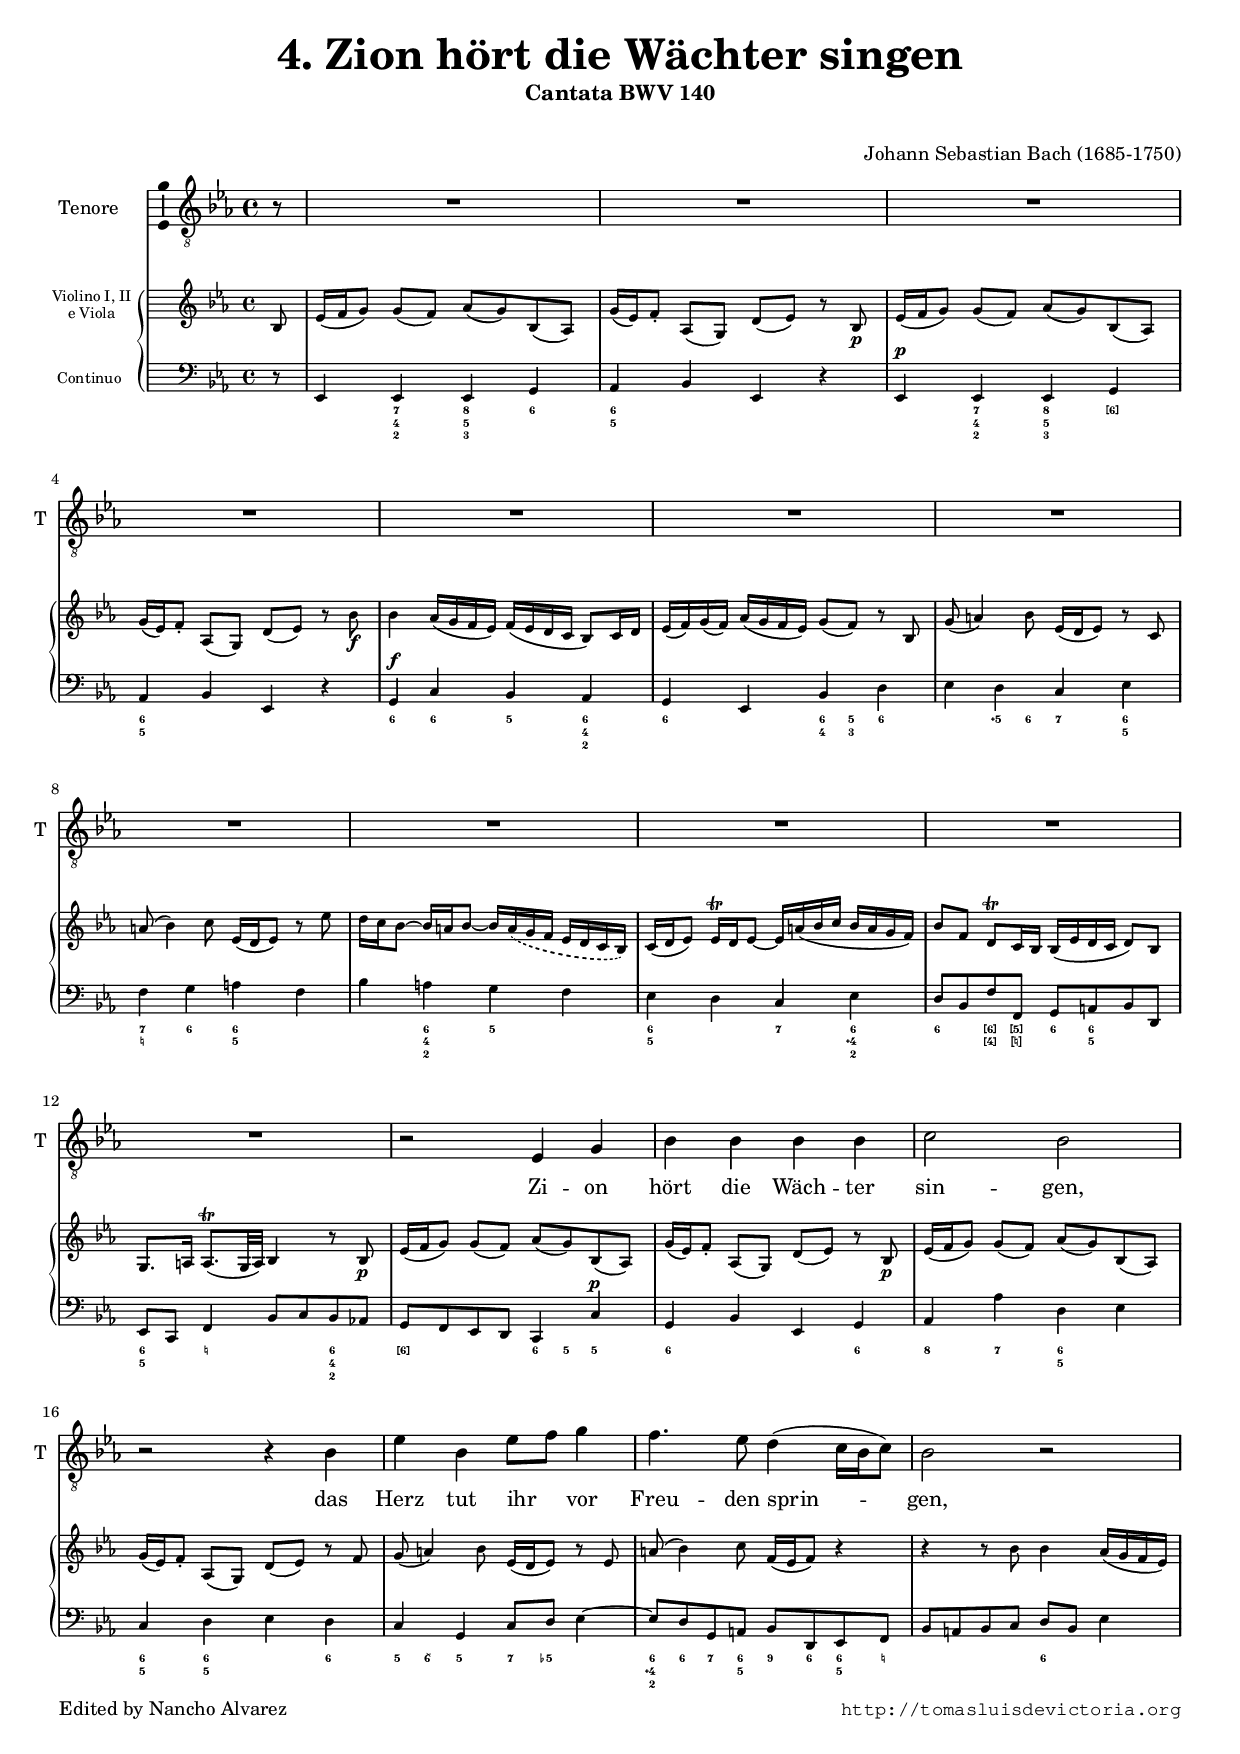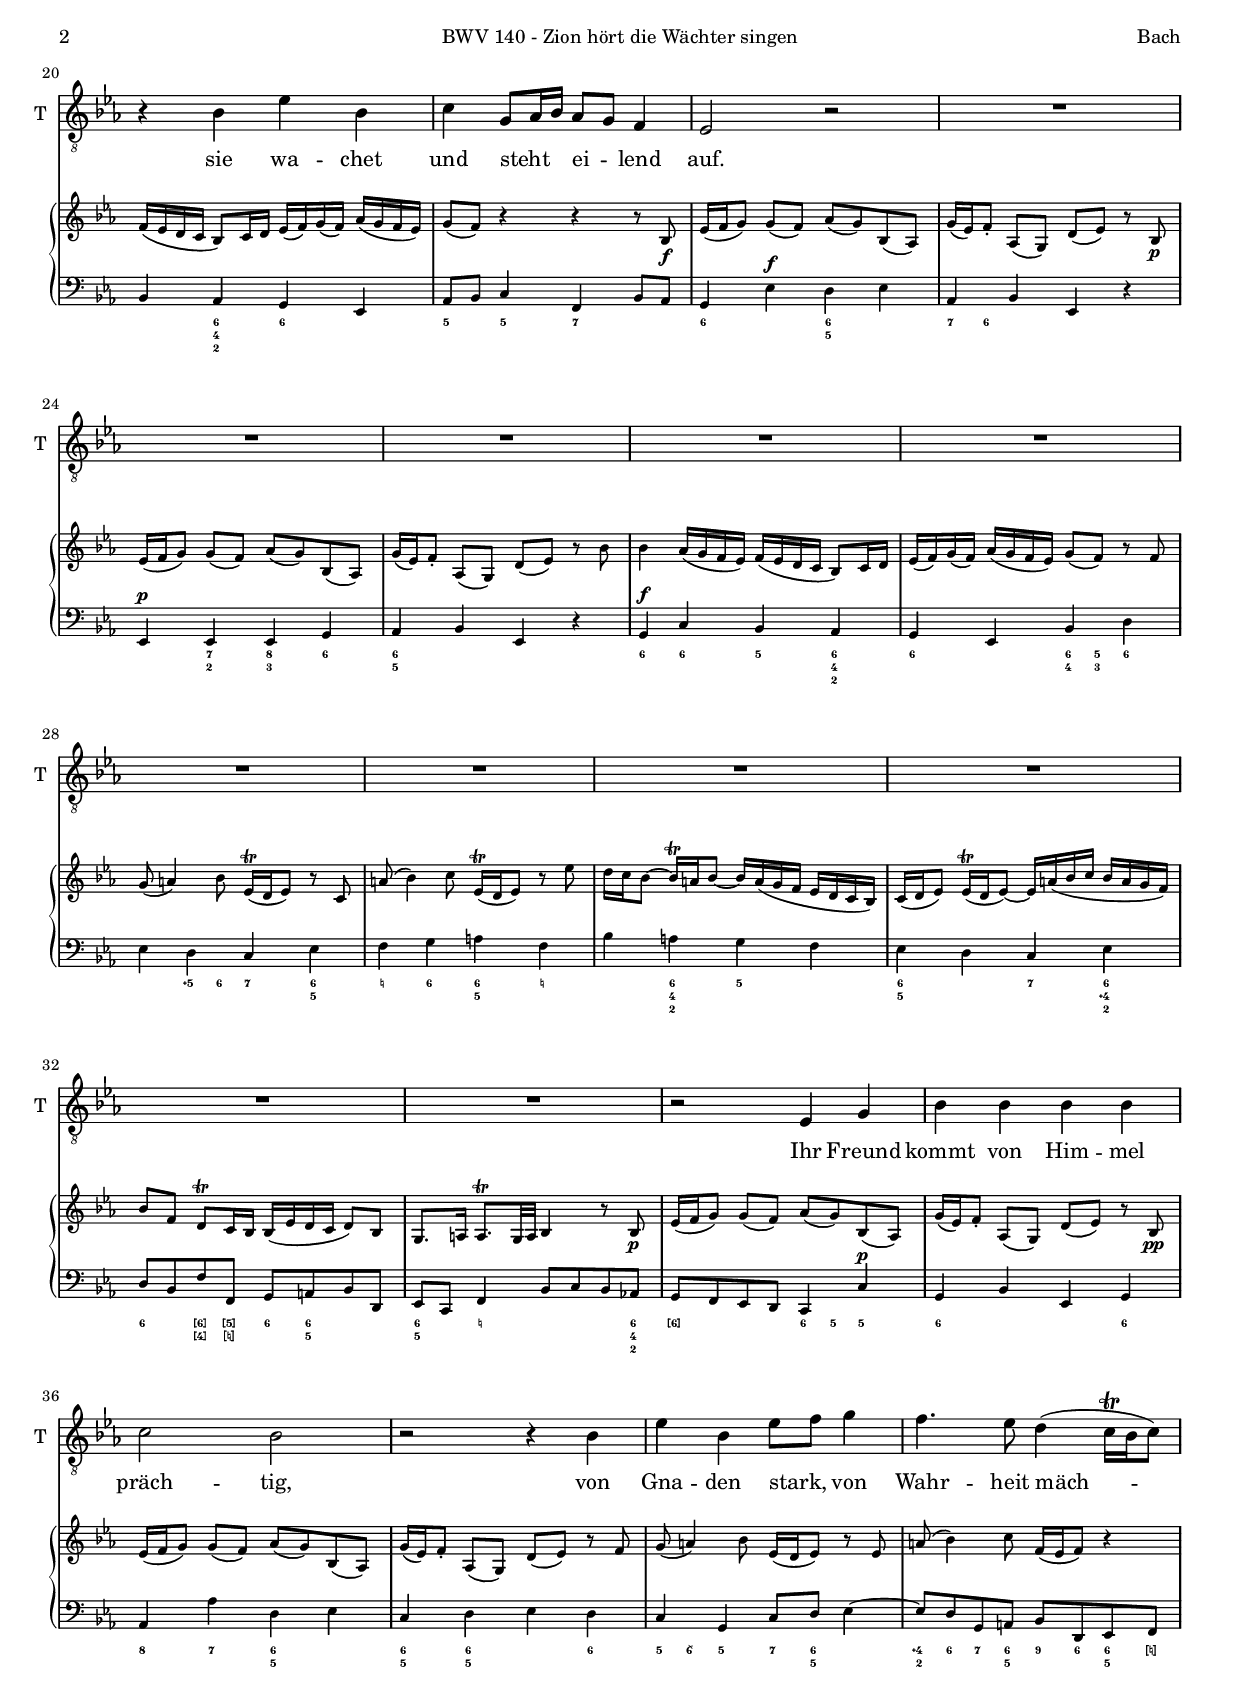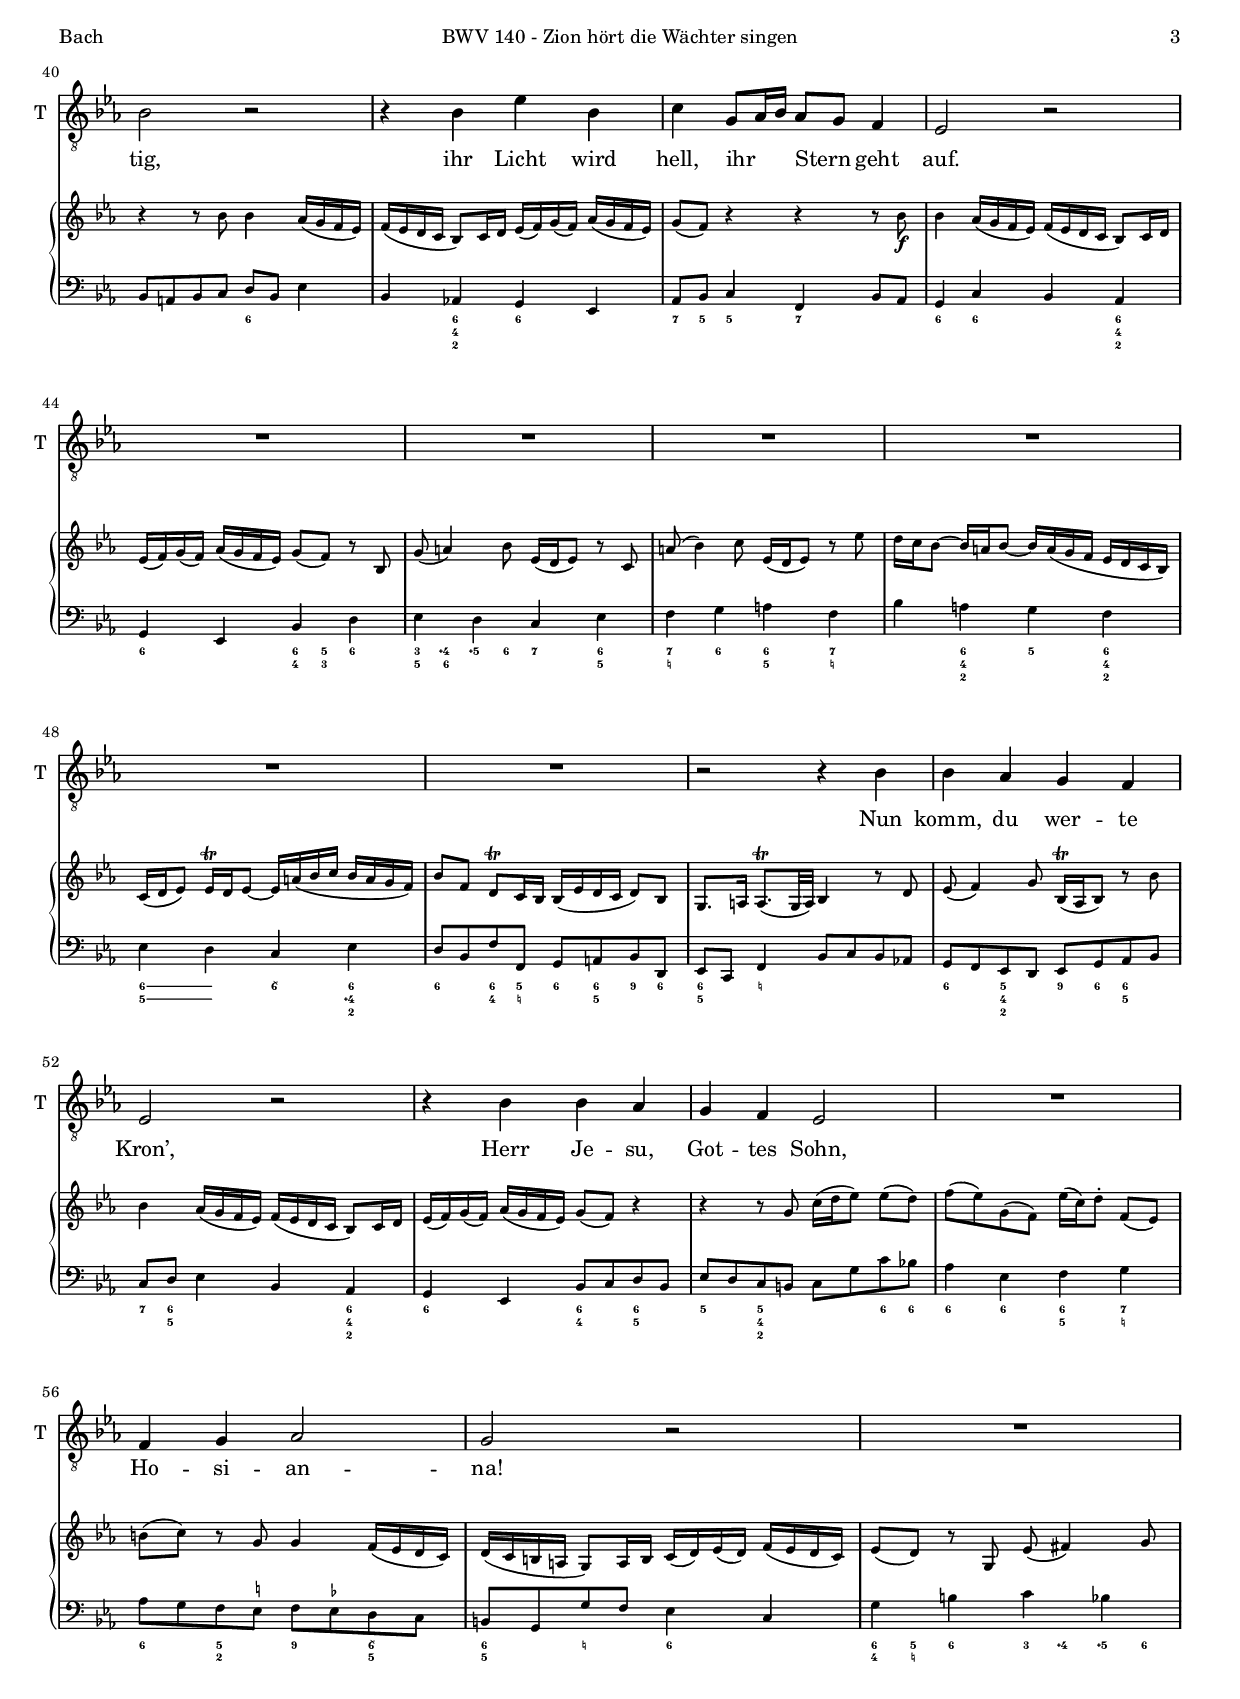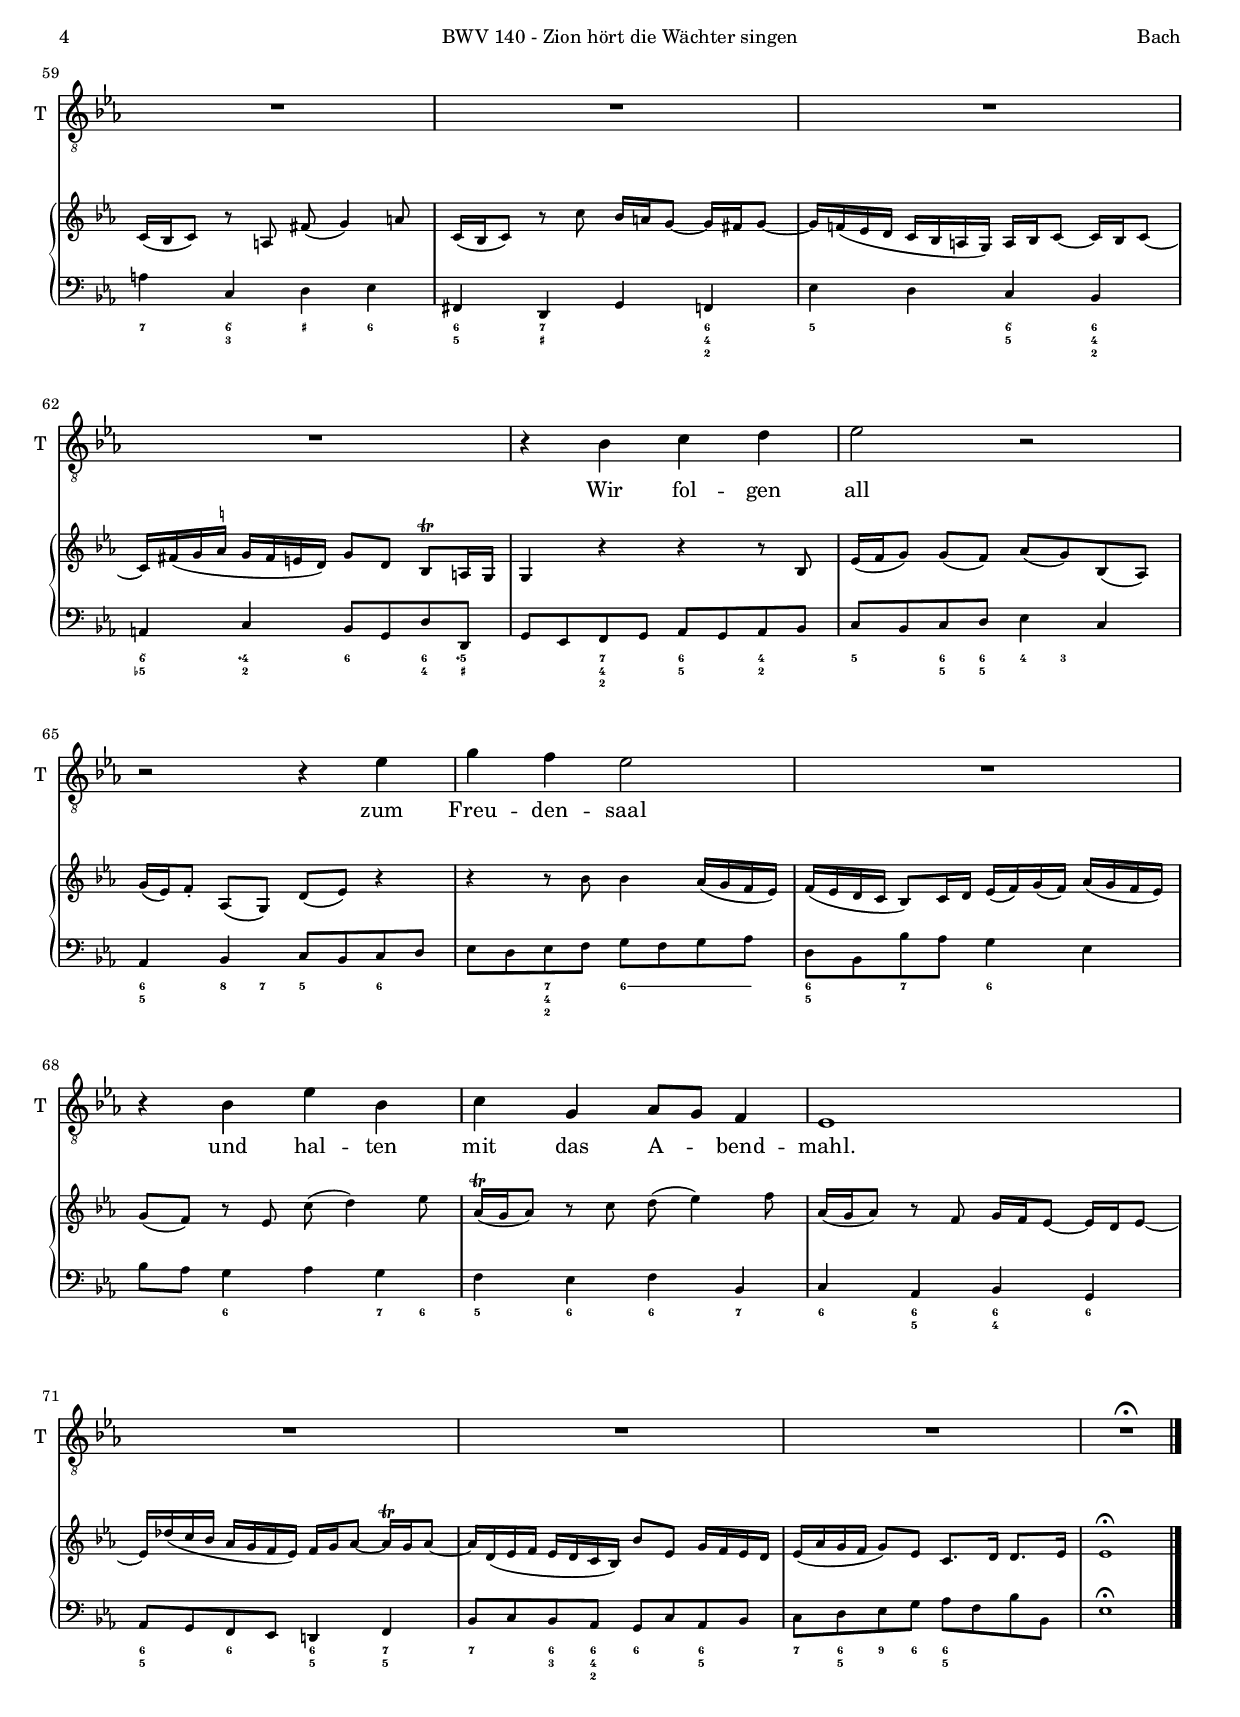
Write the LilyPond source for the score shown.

\version "2.18.0"

#(set-default-paper-size "a4")
#(set-global-staff-size 16.6)
#(ly:set-option 'point-and-click #f)
%mobile -s13.0 -i1.0 -m6 -ball

italicas=\override LyricText.font-shape = #'italic
rectas=\override LyricText.font-shape = #'upright
ss=\once \set suggestAccidentals = ##t
mtempo={\tempo 4 = 64 }
pfermata=\markup{"(" \musicglyph #"scripts.ufermata" ")"}
showMultiRests = { \set Staff.keepAliveInterfaces = #'( rhythmic-grob-interface multi-measure-rest-interface lyric-interface stanza-number-interface percent-repeat-interface) }
hideMultiRests = \unset Staff.keepAliveInterfaces
noados=\once \set Staff.aDueText = #""


htitle="BWV 140 - Zion hört die Wächter singen"
hcomposer="Bach"

\header {
	title=\markup{\fontsize #3 "4. Zion hört die Wächter singen"}
	subtitle="Cantata BWV 140"
        subsubtitle=\markup{\null \vspace #1 }
        composer="Johann Sebastian Bach (1685-1750)"
        pdfauthor=\composer
       %opus="(-)"
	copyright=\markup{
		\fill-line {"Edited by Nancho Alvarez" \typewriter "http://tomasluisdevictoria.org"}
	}
%	tagline=""
}

global={
  \compressFullBarRests
  \key ees \major \time 4/4 \partial 8 \skip 8
  \skip 1*74 \bar "|."
}

tenor=\relative c{
        \set autoBeaming = ##f
        r8
        R1*12
        r2 ees4 g
        bes4 bes bes bes
        c2 bes
        r2 r4 bes
        ees4 bes ees8[ f] g4
        f4. ees8 d4( c16[ bes c8])
        bes2 r
        r4 bes ees bes
        c g8[ aes16 bes] aes 8[ g] f4
        ees2 r
        R1*11
        r2 ees4 g
        bes bes bes bes
        c2 bes
        r2 r4 bes
        ees bes ees8[ f] g4
        f4. ees8 d4( c16^\trill[ bes c8])
        bes2 r
        r4 bes ees bes
        c g8[ aes16 bes] aes8[ g] f4
        ees2 r
        R1*6
        r2 r4 bes'
        bes aes g f
        ees2 r
        r4 bes' bes aes
        g f ees2
        R1
        f4 g aes2
        g2 r
        R1*5
        r4 bes c d
        ees2 r
        r r4 ees
        g f ees2
        R1
        r4 bes ees bes
        c g aes8[ g] f4
        ees1
        R1*3
        %r1^\fermata
        R1^\fermataMarkup
}

textotenor=\lyricmode{
% verse 2 of the choral "Wachet auf, ruft uns die Stimme"
Zi -- on hört die Wäch -- ter sin -- gen,
das Herz tut ihr vor Freu -- den sprin -- gen,
sie wa -- chet und steht ei -- lend auf.
Ihr Freund kommt von Him -- mel präch -- tig,
von Gna -- den stark, von Wahr -- heit mäch -- tig,
ihr Licht wird hell, ihr Stern geht auf.
Nun komm, du wer -- te Kron’,
Herr Je -- su, Got -- tes Sohn,
Ho -- si -- an -- na!
Wir fol -- gen all
zum Freu -- den -- saal
und hal -- ten mit das A -- bend -- mahl.
}


violinuno = \relative c' {
          %s4*0_\markup{\smaller "Violino piccolo tacet)"}
          bes8
          ees16( f g8) g( f) aes( g) bes,( aes)
          g'16( ees) f8-. aes,( g) d'( ees) r8 bes-\p
          ees16( f g8) g( f) aes( g) bes,( aes)
          g'16( ees) f8-. aes,( g) d'( ees) r8 bes'-\f
          bes4 aes16( g f ees) f( ees d c bes8) c16 d
          ees16( f) g( f) aes( g f ees) g8( f) r8 bes,
          g'8( a4) bes8 ees,16( d ees8) r8 c
          a'( bes4) c8 ees,16( d ees8) r8 ees'
          d16 c bes8 ~ bes16 a bes8 ~ 
          \slurDashed
           bes16 a( g f ees d c bes)
          \slurSolid
          c16( d ees8) ees16^\trill d ees8 ~ ees16 a( bes c bes a g f)
          bes8 f d8^\trill c16 bes bes16( ees d c d8) bes
          g8. a16 a8.(^\trill g32 a) bes4 r8 bes-\p % trino editorial
          ees16( f g8) g( f) aes( g) bes,( aes)
          g'16( ees) f8-. aes,8( g) d'( ees) r8 bes-\p
          ees16( f g8) g( f) aes( g) bes,( aes)
          g'16( ees) f8-. aes,8( g) d'( ees) r8 f
          g8( a4) bes8 ees,16( d ees8) r8 ees
          a8( bes4) c8 f,16( ees f8) r4
          r4 r8 bes bes4 aes16( g f ees)
          f( ees d c bes8) c16 d ees( f) g( f) aes( g f ees)
          g8( f) r4 r r8 bes,-\f
          ees16( f g8) g( f) aes( g) bes,( aes)
          g'16( ees) f8-. aes,( g) d'( ees) r8 bes-\p
          ees16( f g8) g( f) aes( g) bes,( aes)
          g'16( ees) f8-. aes,( g) d'( ees) r8 bes'
          bes4 aes16( g f ees) f( ees d c bes8) c16 d
          ees16( f) g( f) aes( g f ees) g8( f) r8 f
          g8( a4) bes8 ees,16^\trill( d ees8) r8 c
          a'8( bes4) c8 ees,16(^\trill d ees8) r8 ees'
          d16 c bes8 ~ bes16^\trill a bes8 ~ bes16 a( g f ees d c bes)
          c( d ees8) ees16^\trill( d ees8 ) ~ ees16 a( bes c bes a g f)
          bes8 f d^\trill c16 bes bes( ees d c d8) bes
          g8. a16 a8.^\trill g32 a bes4 r8 bes-\p % trino editorial
          ees16( f g8) g( f) aes( g) bes,( aes)
          g'16( ees) f8-. aes,( g) d'( ees) r8 bes-\pp
          ees16( f g8) g( f) aes( g) bes,( aes)
          g'16( ees) f8-. aes,( g) d'( ees) r8 f
          g8( a4) bes8 ees,16( d ees8) r ees
          a8( bes4) c8 f,16( ees f8) r4
          r r8 bes bes4 aes16( g f ees)
          f16( ees d c bes8) c16 d ees16( f) g( f) aes( g f ees)
          g8( f) r4 r r8 bes-\f
          bes4 aes16( g f ees) f( ees d c bes8) c16 d
          ees( f) g( f) aes( g f ees) g8( f) r8 bes,
          g'8( a4) bes8 ees,16( d ees8) r8 c
          a'( bes4) c8 ees,16( d ees8) r8 ees'
          d16 c bes8 ~ bes16 a bes8 ~ bes16 a( g f ees d c bes)
          c( d ees8) ees16^\trill d ees8 ~ ees16 a( bes c bes a g f)
          bes8 f d^\trill c16 bes bes( ees d c d8) bes
          g8. a16 a8.(^\trill g32 a) bes4 r8 d % trino editorial
          ees8( f4) g8 bes,16(^\trill aes bes8) r8 bes'
          bes4 aes16( g f ees) f( ees d c bes8) c16 d
          ees16( f) g( f) aes( g f ees) g8( f) r4
          r4 r8 g c16( d ees8) ees( d)
          f( ees) g,( f) ees'16( c) d8-. f,8( ees)
          b'8( c) r8 g g4 f16( ees d c)
          d( c b a g8) a16 b c( d) ees( d) f( ees d c)
          ees8( d) r8 g, ees'8( fis4) g8
          c,16( bes c8) r8 a fis'8( g4) a8
          c,16( bes c8) r8 c' bes16 a g8 ~ g16 fis g8 ~
          g16 f!16( ees d c bes a g) a16 bes c8 ~ c16 bes c8 ~ % a16( bes c8 ~ c16 bes) c8
          \override AccidentalSuggestion.avoid-slur = #'outside
          c16 fis( g \ss a g fis e d) g8 d bes^\trill a16 g
          g4 r r r8 bes
          ees16( f g8) g( f) aes( g) bes,( aes)
          g'16( ees) f8-. aes,( g) d'( ees) r4
          r4 r8 bes' bes4 aes16( g f ees)
          f( ees d c bes8) c16 d ees( f) g( f) aes( g f ees)
          g8( f) r ees c'8( d4) ees8
          aes,16^\trill( g aes8) r8 c d8( ees4) f8
          aes,16( g aes8) r8 f g16 f ees8 ~ ees16 d ees8 ~
          ees16 des'( c bes aes g f ees) f g aes8 ~ aes16^\trill g aes8 ~
          aes16 d,( ees f ees d c bes) bes'8 ees, g16 f ees d
          ees( aes g f g8) ees c8. d16 d8. ees16
          ees1^\fermata
}


cello=\relative c,{
  r8 
  ees4 ees ees g
  aes bes ees, r
  ees^\p ees ees g
  aes bes ees, r
  g^\f c bes aes
  g ees bes' d
  ees d c ees
  f g a f
  bes a g f
  ees d c ees
  d8 bes f' f, g a bes d, 
  ees c f4 bes8 c bes aes!
  g f ees d c4 c'^\p
  g4 bes ees, g
  aes aes' d, ees
  c d ees d
  c g c8 d ees4 ~
  ees8 d g, a bes d, ees f
  bes a bes c d bes ees4
  bes aes g ees
  aes8 bes c4 f, bes8 aes
  g4 ees'^\f d ees
  aes, bes ees, r
  ees^\p ees ees g
  aes bes ees, r
  g^\f c bes aes
  g ees bes' d
  ees d c ees
  f g a f
  bes a g f
  ees d c ees
  d8 bes f' f, g a bes d,
  ees c f4 bes8 c bes aes! 
  g f ees d c4 c'^\p 
  g4 bes ees, g
  aes aes' d, ees
  c4 d ees d
  c g c8 d ees4 ~ 
  ees8 d g, a bes d, ees f
  bes a bes c d bes ees4
  bes aes! g ees
  aes8 bes c4 f, bes8 aes
  g4 c bes aes
  g ees bes' d
  ees d c ees
  f g a f
  bes a g f
  ees d c ees
  d8 bes f' f, g a bes d,
  ees c f4 bes8 c bes aes!
  g f ees d ees g aes bes
  c d ees4 bes aes
  g ees bes'8 c d bes
  ees8 d c b c g' c bes!
  aes4 ees f g
  aes8 g f \ss e f \ss ees d c
  b8 g g' f ees4 c
  g'4 b c bes
  a c, d ees
  fis, d g f
  ees' d c bes
  a4 c bes8 g d' d,
  g ees f g aes g aes bes
  c bes c d ees4 c
  aes4 bes c8 bes c d
  ees8 d ees f g f g aes
  d, bes bes' aes g4 ees
  bes'8 aes g4 aes g
  f ees f bes,
  c4 aes bes g
  aes8 g f ees d!4 f
  bes8 c bes aes g c aes bes
  c d ees g aes f bes bes,
  ees1^\fermata
}

cifrado=\figuremode{
  \override FiguredBass.BassFigure #'font-size = #-2
  s8
  s4
  <7 4 2>4 <8 5 3> <6>
  <6 5 > s s2
  s4 <7 4 2> <8 5 3> <[6]>
  <6 5>4 s s2
  <6>4 <6> <5> <6 4 2>
  <6>2 <6 4>8 <5 3> <6>4
  s4 <5\+>8 <6> <7>4 <6 5>
  <7 _!> <6> <6 5> s
  s <6 4 2> <5> s
  <6 5>4 s <7> <6 4\+ 2>
  <6>4 <[6] [4]>8 <[5] [_!]> <6> <6 5> s4
  <6 5> <_!> s4 <6 4 2>
  <[6]>2 <6>8 <5> <5>4
  <6> s s <6>
  <8> <7> <6 5> s
  <6 5>4 <6 5> s <6>
  <5>8 <6\\> <5>4 <7>8 <5-> s4
  <6 4\+ 2>8 <6> <7> <6 5> <9> <6> <6 5> <_!>
  s2 <6>4 s
  s <6 4 2> <6> s
  <5> <5> <7> s
  <6> s <6 5> s
  <7>8 <6> s4 s2
  s4 <7 2> <8 3> <6>
  <6 5>4 s s2
  <6>4 <6> <5> <6 4 2>
  <6> s <6 4>8 <5 3> <6>4
  s4 <5\+>8 <6> <7>4 <6 5>
  <_!>4 <6> <6 5> <_!>
  s <6 4 2> <5> s
  <6 5> s <7> <6 4\+ 2>
  <6>4 <[6] [4]>8 <[5] [_!]> <6> <6 5> s4
  <6 5> <_!> s s8 <6 4 2>
  <[6]>2 <6>8 <5> <5>4
  <6>4 s s <6>
  <8> <7> <6 5> s
  <6 5> <6 5> s <6>
  <5>8 <6\\> <5>4 <7>8 <6 5> s4
  <4\+ 2>8 <6> <7> <6 5> <9> <6> <6 5> <[_!]>
  s2 <6>4 s
  s4 <6 4 2> <6> s
  <7>8 <5> <5>4 <7> s
  <6>4 <6> s <6 4 2>
  <6> s <6 4>8 <5 3> <6>4
  <3 5>8 <4\+ 6> <5\+> <6> <7>4 <6 5>
  <7 _!>4 <6> <6 5> <7 _!>
  s4 <6 4 2> <5> <6 4 2>
  \bassFigureExtendersOn
  <6\! 5> <6 5>
  \bassFigureExtendersOff
   <6\\> <6 4\+ 2>
  <6>4 <6 4>8 <5 _!> <6> <6 5> <9> <6>
  <6 5>4 <_!> s2
  <6>4 <5 4 2> <9>8 <6> <6 5>4
  <7>8 <6 5> s4 s <6 4 2>
  <6> s <6 4> <6 5>
  <5> <5 4 2> s <6>8 <6>
  <6>4 <6> <6 5> <7 _!>
  <6> <5 2> <9> <6\\ 5>
  <6 5> <_!> <6> s
  <6 4>8 <5 _!> <6>4 <3>8 <4\+> <5\+> <6>
  <7>4 <6\\ 3> <_+> <6>
  <6 5> <7 _+> s <6 4 2>
  <5> s <6\\ 5> <6 4 2>
  <6\\ 5-> <4\+ 2> <6> <6 4>8 <5\+ _+>
  s4 <7 4 2> <6 5> <4 2>
  <5> <6 5>8 <6 5> <4> <3> s4
  <6 5> <8>8 <7> <5>4 <6>
  s4 <7 4 2>
  \bassFigureExtendersOn
   <6>4. <6>8
  \bassFigureExtendersOff
  <6 5>4 <7> <6> s
  s <6> s <7>8 <6>
  <5>4 <6> <6> <7>
  <6> <6 5> <6 4> <6>
  <6 5>4 <6> <6 5> <7 5>
  <7>4 <6 3>8 <6 4 2> <6>4 <6 5>
  <7>8 <6 5> <9> <6> <6 5>4 s
  s1
}
guia=\relative c''{
  \set autoBeaming = ##t

}




\score {\transpose c' c'{
<<
%{
\new StaffGroup << 
  \set StaffGroup.systemStartDelimiterHierarchy
    = #'(SystemStartBracket a b (SystemStartBrace c d ))

        \new Staff \with{ 
      \remove Ambitus_engraver
      fontSize = #-2
      \override StaffSymbol #'staff-space = #(magstep -2)
      }<<\global
	\new Voice="vi1" {
		\set Staff.instrumentName=\markup{\center-column{"Violino I, II" \raise #1 "e Viola"}}
		\clef "treble"
		\violinuno }
	>> 
>>
%}
\new ChoirStaff<<

        
        \new Staff <<\global
        \new Voice="v3" {
                \set Staff.instrumentName="Tenore "
                \set Staff.shortInstrumentName="T"
                \clef "G_8"
                \tenor }
        \new Lyrics \lyricsto "v3" {\textotenor }
        >>

>>

\new PianoStaff<<
  
          \new Staff \with{ 
      \remove Ambitus_engraver
      fontSize = #-2
      \override StaffSymbol #'staff-space = #(magstep -2)
      }<<\global
	\new Voice="vi1" {
		\set Staff.instrumentName=\markup{\center-column{"Violino I, II" \raise #1 "e Viola"}}
		\clef "treble"
		\violinuno }
	>> 
        \new Staff \with{ 
      \remove Ambitus_engraver
      fontSize = #-2
      \override StaffSymbol #'staff-space = #(magstep -2)
      }<<\global
	\new Voice="cont" {
		\set Staff.instrumentName=\markup{ "Continuo "}
		\clef "bass"
		\cello }
	\new FiguredBass {\cifrado }
	>> 
>>
%{
	\new Staff \with{ 
      \remove Ambitus_engraver
      fontSize = #-3
      \override StaffSymbol #'staff-space = #(magstep -4)
      }<<\global
	\new Voice="v6" {
		\clef "treble"
		\guia }
	>>
%}

>>

	} % transpose

\layout{ 
	\context {\Lyrics 
		\override VerticalAxisGroup.staff-affinity = #UP
		\override VerticalAxisGroup.nonstaff-relatedstaff-spacing =
			#'((basic-distance . 0) (minimum-distance . 0) (padding . 1))
		\override LyricText.font-size = #1.2
		\override LyricHyphen.minimum-distance = #0.5
	}
	\context {\Score 
		tempoHideNote = ##t
		\override BarNumber.padding = #2 
	}
	\context {\Voice 
		%melismaBusyProperties = #'()
		%autoBeaming = ##f
	}

        \context {\ChoirStaff 
                  \override StaffGrouper.staffgroup-staff-spacing =
                        #'((basic-distance . 15) (minimum-distance . 0) (padding . 1))
                  \override StaffGrouper.staff-staff-spacing =
                        #'((basic-distance . 11) (minimum-distance . 0) (padding . 1))
        }

        \context {\StaffGroup
                  \override StaffGrouper.staffgroup-staff-spacing =
                        #'((basic-distance . 15) (minimum-distance . 0) (padding . 1))
                  \override StaffGrouper.staff-staff-spacing =
                        #'((basic-distance . 11) (minimum-distance . 0) (padding . 1))
        }

	\context {\Staff 
                %\RemoveEmptyStaves %notablet
                %\override VerticalAxisGroup.remove-first = ##t
%		\override VerticalAxisGroup.staff-staff-spacing =
%			#'((basic-distance . 10) (minimum-distance . 0) (padding . 1))
		\consists Ambitus_engraver 
		\override LigatureBracket.padding = #1
	}
}

%\midi { \mtempo }

}


\paper{
	evenHeaderMarkup=\markup  \fill-line { \fromproperty #'page:page-number-string \htitle \hcomposer }
	oddHeaderMarkup= \markup  \fill-line { \on-the-fly #not-first-page \hcomposer \on-the-fly #not-first-page \htitle \on-the-fly #not-first-page \fromproperty #'page:page-number-string }
	%system-count=20
	%page-count = 3
	systems-per-page = 5
	ragged-last-bottom = ##f
	indent=1.5\cm
	system-system-spacing =
	#'((basic-distance . 22) (minimum-distance . 0) (padding . 5))
	top-system-spacing = % header
	#'((basic-distance . 12) (minimum-distance . 0) (padding . 0))
	last-bottom-spacing = % footer
	#'((basic-distance . 15) (minimum-distance . 0) (padding . 0))
	markup-system-spacing.padding = #1.5
}
